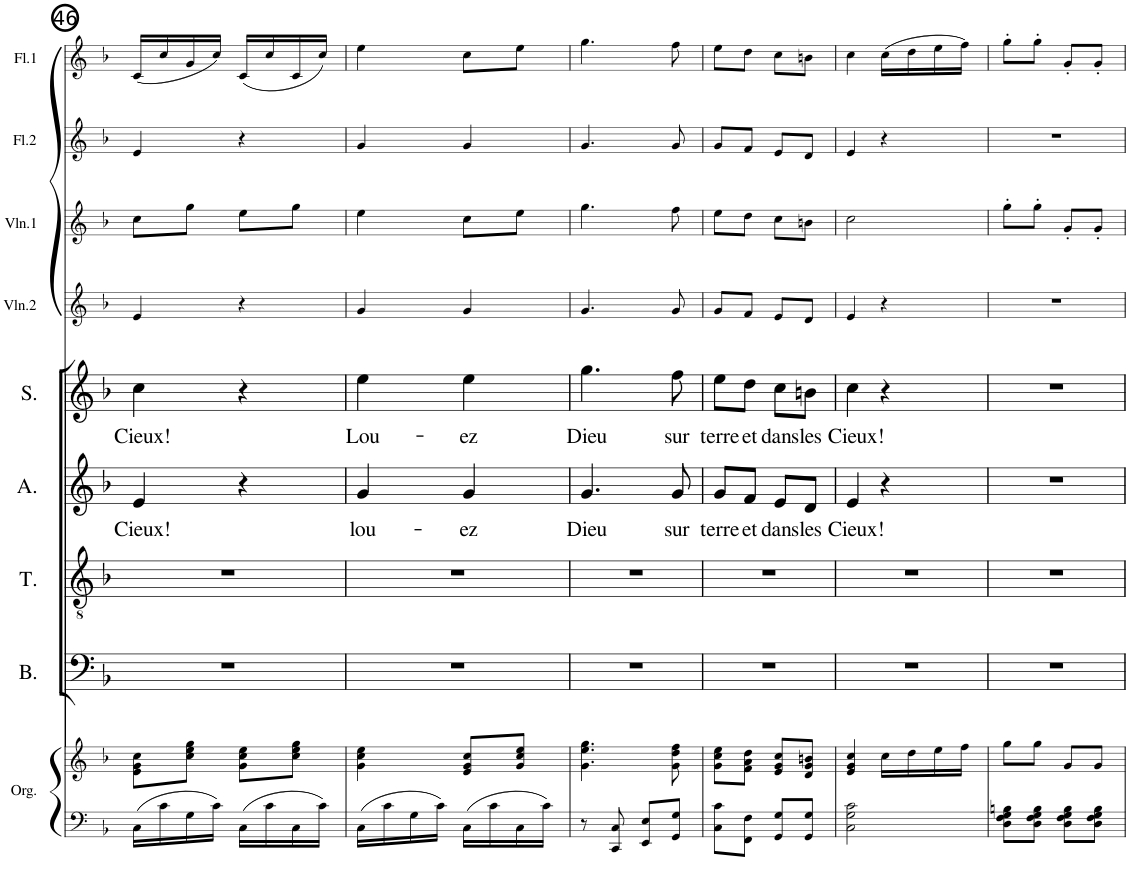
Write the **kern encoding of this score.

**kern	**kern	**kern	**kern	**kern	**text	**kern	**text	**kern	**kern	**kern	**kern
*part9	*part9	*part8	*part7	*part6	*part6	*part5	*part5	*part4	*part3	*part2	*part1
*staff10	*staff9	*staff8	*staff7	*staff6	*staff6	*staff5	*staff5	*staff4	*staff3	*staff2	*staff1
*I"Orgue	*	*I"Bass	*I"Ténor	*I"Alto	*	*I"Soprano	*	*I"Violon 2	*I"Violon 1	*I"Flûte 2	*I"Flûte 1
*I'Org.	*	*I'B.	*I'T.	*I'A.	*	*I'S.	*	*I'Vln.2	*I'Vln.1	*I'Fl.2	*I'Fl.1
!!LO:PB:g=z
*clefF4	*clefG2	*clefF4	*clefGv2	*clefG2	*	*clefG2	*	*clefG2	*clefG2	*clefG2	*clefG2
*k[b-]	*k[b-]	*k[b-]	*k[b-]	*k[b-]	*	*k[b-]	*	*k[b-]	*k[b-]	*k[b-]	*k[b-]
*M2/4	*M2/4	*M2/4	*M2/4	*M2/4	*	*M2/4	*	*M2/4	*M2/4	*M2/4	*M2/4
=46	=46	=46	=46	=46	=46	=46	=46	=46	=46	=46	=46
!	!	!	!	!	!LO:LY:b	!	!LO:LY:b	!	!	!	!
16C\LL	8e\ 8g\ 8cc\L	2r	2r	4e/	Cieux!	4cc\	Cieux!	4e/	8cc\L	4e/	(16c/LL
16c\	.	.	.	.	.	.	.	.	.	.	16cc/
16G\	8cc\ 8ee\ 8gg\J	.	.	.	.	.	.	.	8gg\J	.	16g/
16c\JJ	.	.	.	.	.	.	.	.	.	.	16cc/JJ)
16C\LL	8g\ 8cc\ 8ee\L	.	.	4r	.	4r	.	4r	8ee\L	4r	(16c/LL
16c\	.	.	.	.	.	.	.	.	.	.	16cc/
16C\	8cc\ 8ee\ 8gg\J	.	.	.	.	.	.	.	8gg\J	.	16c/
16c\JJ	.	.	.	.	.	.	.	.	.	.	16cc/JJ)
=47	=47	=47	=47	=47	=47	=47	=47	=47	=47	=47	=47
!	!	!	!	!	!LO:LY:b	!	!LO:LY:b	!	!	!	!
16C\LL	4g\ 4cc\ 4ee\	2r	2r	4g/	lou-	4ee\	Lou-	4g/	4ee\	4g/	4ee\
16c\	.	.	.	.	.	.	.	.	.	.	.
16G\	.	.	.	.	.	.	.	.	.	.	.
16c\JJ	.	.	.	.	.	.	.	.	.	.	.
!	!	!	!	!	!LO:LY:b	!	!LO:LY:b	!	!	!	!
16C\LL	8e/ 8g/ 8cc/L	.	.	4g/	-ez	4ee\	-ez	4g/	8cc\L	4g/	8cc\L
16c\	.	.	.	.	.	.	.	.	.	.	.
16C\	8g/ 8cc/ 8ee/J	.	.	.	.	.	.	.	8ee\J	.	8ee\J
16c\JJ	.	.	.	.	.	.	.	.	.	.	.
=48	=48	=48	=48	=48	=48	=48	=48	=48	=48	=48	=48
!	!	!	!	!	!LO:LY:b	!	!LO:LY:b	!	!	!	!
8r	4.g\ 4.ee\ 4.gg\	2r	2r	4.g/	Dieu	4.gg\	Dieu	4.g/	4.gg\	4.g/	4.gg\
8CC/ 8C/	.	.	.	.	.	.	.	.	.	.	.
8EE/ 8E/L	.	.	.	.	.	.	.	.	.	.	.
!	!	!	!	!	!LO:LY:b	!	!LO:LY:b	!	!	!	!
8GG/ 8G/J	8g\ 8dd\ 8ff\	.	.	8g/	sur	8ff\	sur	8g/	8ff\	8g/	8ff\
=49	=49	=49	=49	=49	=49	=49	=49	=49	=49	=49	=49
!	!	!	!	!	!LO:LY:b	!	!LO:LY:b	!	!	!	!
8C\ 8c\L	8g\ 8cc\ 8ee\L	2r	2r	8g/L	terre	8ee\L	terre	8g/L	8ee\L	8g/L	8ee\L
!	!	!	!	!	!LO:LY:b	!	!LO:LY:b	!	!	!	!
8FF\ 8F\J	8f\ 8a\ 8dd\J	.	.	8f/J	et	8dd\J	et	8f/J	8dd\J	8f/J	8dd\J
!	!	!	!	!	!LO:LY:b	!	!LO:LY:b	!	!	!	!
8GG/ 8G/L	8e/ 8g/ 8cc/L	.	.	8e/L	dans	8cc\L	dans	8e/L	8cc\L	8e/L	8cc\L
!	!	!	!	!	!LO:LY:b	!	!LO:LY:b	!	!	!	!
8GG/ 8G/J	8d/ 8g/ 8bn/J	.	.	8d/J	les	8bn\J	les	8d/J	8bn\J	8d/J	8bn\J
=50	=50	=50	=50	=50	=50	=50	=50	=50	=50	=50	=50
!	!	!	!	!	!LO:LY:b	!	!LO:LY:b	!	!	!	!
2C\ 2G\ 2c\	4e/ 4g/ 4cc/	2r	2r	4e/	Cieux!	4cc\	Cieux!	4e/	2cc\	4e/	4cc\
.	16cc\LL	.	.	4r	.	4r	.	4r	.	4r	(16cc\LL
.	16dd\	.	.	.	.	.	.	.	.	.	16dd\
.	16ee\	.	.	.	.	.	.	.	.	.	16ee\
.	16ff\JJ	.	.	.	.	.	.	.	.	.	16ff\JJ)
=51	=51	=51	=51	=51	=51	=51	=51	=51	=51	=51	=51
8D\ 8F\ 8G\ 8Bn\L	8gg\L	2r	2r	2r	.	2r	.	2r	8gg'\L	2r	8gg'\L
8D\ 8F\ 8G\ 8B\J	8gg\J	.	.	.	.	.	.	.	8gg'\J	.	8gg'\J
8D\ 8F\ 8G\ 8B\L	8g/L	.	.	.	.	.	.	.	8g'/L	.	8g'/L
8D\ 8F\ 8G\ 8B\J	8g/J	.	.	.	.	.	.	.	8g'/J	.	8g'/J
=	=	=	=	=	=	=	=	=	=	=	=
*-	*-	*-	*-	*-	*-	*-	*-	*-	*-	*-	*-
